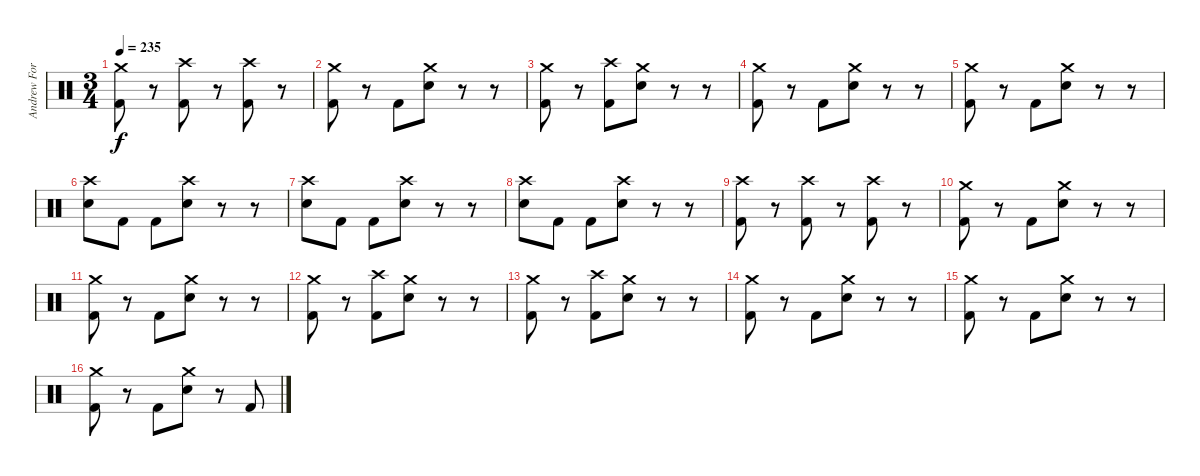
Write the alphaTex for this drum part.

\track ("Andrew Forsman" "Andrew For") {instrument percussion}
\staff {score}
\articulation defaults
\ts (3 4)
\tempo 235
\clef neutral
\ks c
("Kick (hit) 2" "Crash medium (hit)").8{dy f} r.8 ("Kick (hit) 2" "Crash high (hit)").8 r.8 ("Kick (hit) 2" "Crash high (hit)").8 r.8 |
("Kick (hit) 2" "Crash medium (hit)").8 r.8 "Kick (hit) 2".8 ("Electric Snare (hit)" "Crash medium (hit)").8 r.8 r.8 |
("Kick (hit) 2" "Crash medium (hit)").8 r.8 ("Kick (hit) 2" "Crash high (hit)").8 ("Electric Snare (hit)" "Crash medium (hit)").8 r.8 r.8 |
("Kick (hit) 2" "Crash medium (hit)").8 r.8 "Kick (hit) 2".8 ("Electric Snare (hit)" "Crash medium (hit)").8 r.8 r.8 |
("Kick (hit) 2" "Crash medium (hit)").8 r.8 "Kick (hit) 2".8 ("Electric Snare (hit)" "Crash medium (hit)").8 r.8 r.8 |
("Electric Snare (hit)" "Crash high (hit)").8 "Kick (hit) 2".8 "Kick (hit) 2".8 ("Electric Snare (hit)" "Crash high (hit)").8 r.8 r.8 |
("Electric Snare (hit)" "Crash high (hit)").8 "Kick (hit) 2".8 "Kick (hit) 2".8 ("Electric Snare (hit)" "Crash high (hit)").8 r.8 r.8 |
("Electric Snare (hit)" "Crash high (hit)").8 "Kick (hit) 2".8 "Kick (hit) 2".8 ("Electric Snare (hit)" "Crash high (hit)").8 r.8 r.8 |
("Kick (hit) 2" "Crash high (hit)").8 r.8 ("Kick (hit) 2" "Crash high (hit)").8 r.8 ("Kick (hit) 2" "Crash high (hit)").8 r.8 |
("Kick (hit) 2" "Crash medium (hit)").8 r.8 "Kick (hit) 2".8 ("Electric Snare (hit)" "Crash medium (hit)").8 r.8 r.8 |
("Kick (hit) 2" "Crash medium (hit)").8 r.8 "Kick (hit) 2".8 ("Electric Snare (hit)" "Crash medium (hit)").8 r.8 r.8 |
("Kick (hit) 2" "Crash medium (hit)").8 r.8 ("Kick (hit) 2" "Crash high (hit)").8 ("Electric Snare (hit)" "Crash medium (hit)").8 r.8 r.8 |
("Kick (hit) 2" "Crash medium (hit)").8 r.8 ("Kick (hit) 2" "Crash high (hit)").8 ("Electric Snare (hit)" "Crash medium (hit)").8 r.8 r.8 |
("Kick (hit) 2" "Crash medium (hit)").8 r.8 "Kick (hit) 2".8 ("Electric Snare (hit)" "Crash medium (hit)").8 r.8 r.8 |
("Kick (hit) 2" "Crash medium (hit)").8 r.8 "Kick (hit) 2".8 ("Electric Snare (hit)" "Crash medium (hit)").8 r.8 r.8 |
("Kick (hit) 2" "Crash medium (hit)").8 r.8 "Kick (hit) 2".8 ("Electric Snare (hit)" "Crash medium (hit)").8 r.8 "Kick (hit) 2".8
